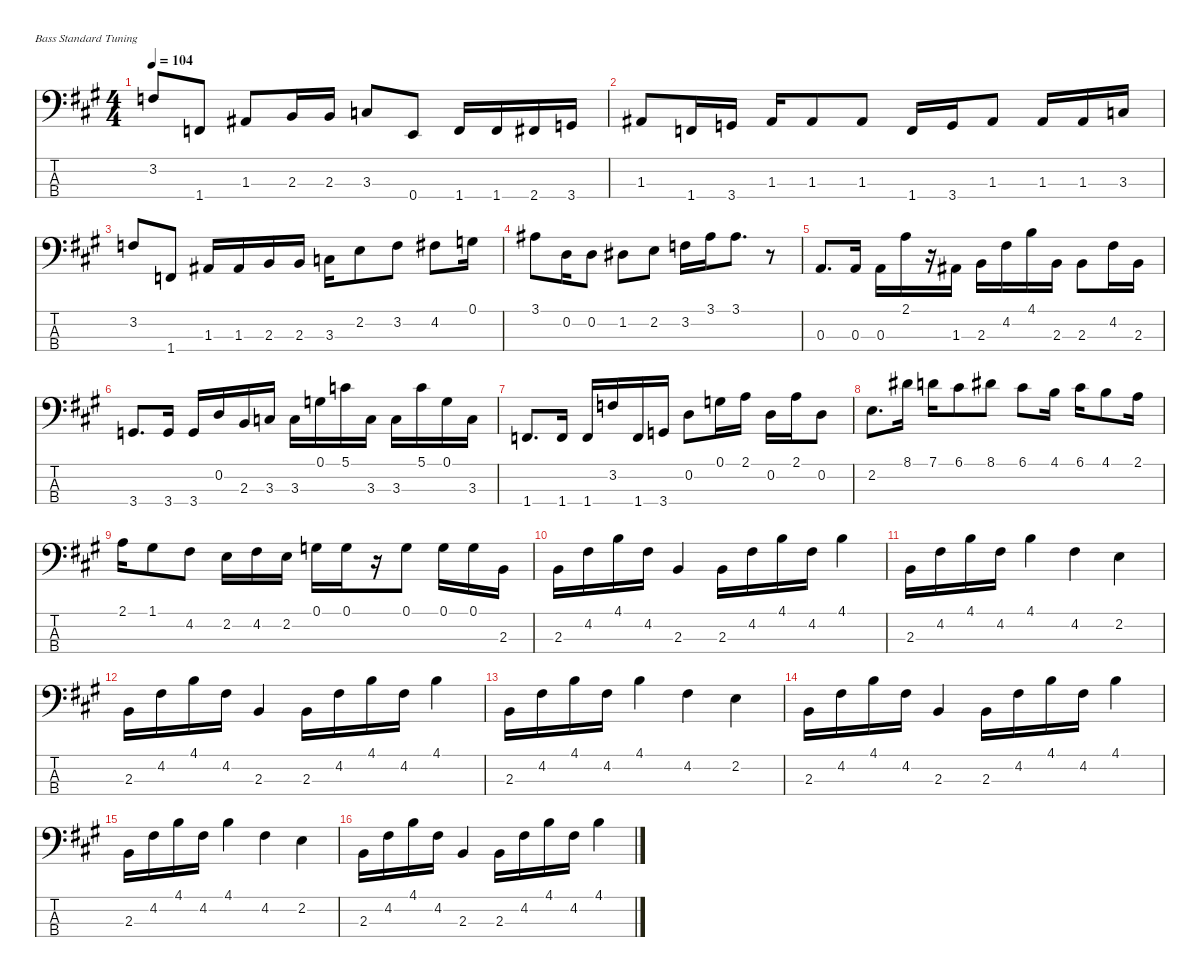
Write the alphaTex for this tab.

\defaultSystemsLayout 4
\hideDynamics
\bracketExtendMode nobrackets
\singleTrackTrackNamePolicy hidden
\multiTrackTrackNamePolicy hidden
\otherSystemsTrackNameOrientation horizontal
\track ("Bass    " "ac.bs.") {instrument acousticbass}
\staff {score tabs}
\tuning (G2 D2 A1 E1)
\ts (4 4)
\tempo 104
\clef f4
\ks a
3.2{acc forcenatural}.8{dy ff beam Up} 1.4{acc forcenatural}.8{beam Up} 1.3{acc #}.8{beam Up} 2.3{acc forcenatural}.16{beam Up} 2.3{acc forcenatural}.16{beam Up} 3.3{acc forcenatural}.8{beam Up} 0.4{acc forcenatural}.8{beam Up} 1.4{acc forcenatural}.16{beam Up} 1.4{acc forcenatural}.16{beam Up} 2.4{acc #}.16{beam Up} 3.4{acc forcenatural}.16{beam Up} |
1.3{acc #}.8{beam Up} 1.4{acc forcenatural}.16{beam Up} 3.4{acc forcenatural}.16{beam Up} 1.3{acc #}.16{beam Up} 1.3{acc #}.8{beam Up} 1.3{acc #}.8{beam Up} 1.4{acc forcenatural}.16{beam Up} 3.4{acc forcenatural}.16{beam Up} 1.3{acc #}.8{beam Up} 1.3{acc #}.16{beam Up} 1.3{acc #}.16{beam Up} 3.3{acc forcenatural}.16{beam Up} |
3.2{acc forcenatural}.8{beam Up} 1.4{acc forcenatural}.8{beam Up} 1.3{acc #}.16{beam Up} 1.3{acc #}.16{beam Up} 2.3{acc forcenatural}.16{beam Up} 2.3{acc forcenatural}.16{beam Up} 3.3{acc forcenatural}.16{beam Down} 2.2{acc forcenatural}.8{beam Down} 3.2{acc forcenatural}.8{beam Down} 4.2{acc #}.8{beam Down} 0.1{acc forcenatural}.16{beam Down} |
3.1{acc #}.8{beam Down} 0.2{acc forcenatural}.16{beam Down} 0.2{acc forcenatural}.8{beam Down} 1.2{acc #}.8{beam Down} 2.2{acc forcenatural}.8{beam Down} 3.2{acc forcenatural}.16{beam Down} 3.1{acc #}.16{beam Down} 3.1{acc #}.8{d beam Down} r.8{beam Down} |
0.3{acc forcenatural}.8{d beam Up} 0.3{acc forcenatural}.16{beam Up} 0.3{acc forcenatural}.16{beam Down} 2.1{acc forcenatural}.16{beam Down} r.16{beam Down} 1.3{acc #}.16{beam Down} 2.3{acc forcenatural}.16{beam Down} 4.2{acc #}.16{beam Down} 4.1{acc forcenatural}.16{beam Down} 2.3{acc forcenatural}.16{beam Down} 2.3{acc forcenatural}.8{beam Down} 4.2{acc #}.16{beam Down} 2.3{acc forcenatural}.16{beam Down} |
3.4{acc forcenatural}.8{d beam Up} 3.4{acc forcenatural}.16{beam Up} 3.4{acc forcenatural}.16{beam Up} 0.2{acc forcenatural}.16{beam Up} 2.3{acc forcenatural}.16{beam Up} 3.3{acc forcenatural}.16{beam Up} 3.3{acc forcenatural}.16{beam Down} 0.1{acc forcenatural}.16{beam Down} 5.1{acc forcenatural}.16{beam Down} 3.3{acc forcenatural}.16{beam Down} 3.3{acc forcenatural}.16{beam Down} 5.1{acc forcenatural}.16{beam Down} 0.1{acc forcenatural}.16{beam Down} 3.3{acc forcenatural}.16{beam Down} |
1.4{acc forcenatural}.8{d beam Up} 1.4{acc forcenatural}.16{beam Up} 1.4{acc forcenatural}.16{beam Up} 3.2{acc forcenatural}.16{beam Up} 1.4{acc forcenatural}.16{beam Up} 3.4{acc forcenatural}.16{beam Up} 0.2{acc forcenatural}.8{beam Down} 0.1{acc forcenatural}.16{beam Down} 2.1{acc forcenatural}.16{beam Down} 0.2{acc forcenatural}.16{beam Down} 2.1{acc forcenatural}.16{beam Down} 0.2{acc forcenatural}.8{beam Down} |
2.2{acc forcenatural}.8{d beam Down} 8.1{acc #}.16{beam Down} 7.1{acc forcenatural}.16{beam Down} 6.1{acc #}.8{beam Down} 8.1{acc #}.8{beam Down} 6.1{acc #}.8{beam Down} 4.1{acc forcenatural}.16{beam Down} 6.1{acc #}.16{beam Down} 4.1{acc forcenatural}.8{beam Down} 2.1{acc forcenatural}.16{beam Down} |
2.1{acc forcenatural}.16{beam Down} 1.1{acc #}.8{beam Down} 4.2{acc #}.8{beam Down} 2.2{acc forcenatural}.16{beam Down} 4.2{acc #}.16{beam Down} 2.2{acc forcenatural}.16{beam Down} 0.1{acc forcenatural}.16{beam Down} 0.1{acc forcenatural}.16{beam Down} r.16{beam Down} 0.1{acc forcenatural}.8{beam Down} 0.1{acc forcenatural}.16{beam Down} 0.1{acc forcenatural}.16{beam Down} 2.3{acc forcenatural}.16{beam Down} |
2.3{acc forcenatural}.16{beam Down} 4.2{acc #}.16{beam Down} 4.1{acc forcenatural}.16{beam Down} 4.2{acc #}.16{beam Down} 2.3{acc forcenatural}.4{beam Up} 2.3{acc forcenatural}.16{beam Down} 4.2{acc #}.16{beam Down} 4.1{acc forcenatural}.16{beam Down} 4.2{acc #}.16{beam Down} 4.1{acc forcenatural}.4{beam Down} |
2.3{acc forcenatural}.16{beam Down} 4.2{acc #}.16{beam Down} 4.1{acc forcenatural}.16{beam Down} 4.2{acc #}.16{beam Down} 4.1{acc forcenatural}.4{beam Down} 4.2{acc #}.4{beam Down} 2.2{acc forcenatural}.4{beam Down} |
2.3{acc forcenatural}.16{beam Down} 4.2{acc #}.16{beam Down} 4.1{acc forcenatural}.16{beam Down} 4.2{acc #}.16{beam Down} 2.3{acc forcenatural}.4{beam Up} 2.3{acc forcenatural}.16{beam Down} 4.2{acc #}.16{beam Down} 4.1{acc forcenatural}.16{beam Down} 4.2{acc #}.16{beam Down} 4.1{acc forcenatural}.4{beam Down} |
2.3{acc forcenatural}.16{beam Down} 4.2{acc #}.16{beam Down} 4.1{acc forcenatural}.16{beam Down} 4.2{acc #}.16{beam Down} 4.1{acc forcenatural}.4{beam Down} 4.2{acc #}.4{beam Down} 2.2{acc forcenatural}.4{beam Down} |
2.3{acc forcenatural}.16{beam Down} 4.2{acc #}.16{beam Down} 4.1{acc forcenatural}.16{beam Down} 4.2{acc #}.16{beam Down} 2.3{acc forcenatural}.4{beam Up} 2.3{acc forcenatural}.16{beam Down} 4.2{acc #}.16{beam Down} 4.1{acc forcenatural}.16{beam Down} 4.2{acc #}.16{beam Down} 4.1{acc forcenatural}.4{beam Down} |
2.3{acc forcenatural}.16{beam Down} 4.2{acc #}.16{beam Down} 4.1{acc forcenatural}.16{beam Down} 4.2{acc #}.16{beam Down} 4.1{acc forcenatural}.4{beam Down} 4.2{acc #}.4{beam Down} 2.2{acc forcenatural}.4{beam Down} |
2.3{acc forcenatural}.16{beam Down} 4.2{acc #}.16{beam Down} 4.1{acc forcenatural}.16{beam Down} 4.2{acc #}.16{beam Down} 2.3{acc forcenatural}.4{beam Up} 2.3{acc forcenatural}.16{beam Down} 4.2{acc #}.16{beam Down} 4.1{acc forcenatural}.16{beam Down} 4.2{acc #}.16{beam Down} 4.1{acc forcenatural}.4{beam Down}
